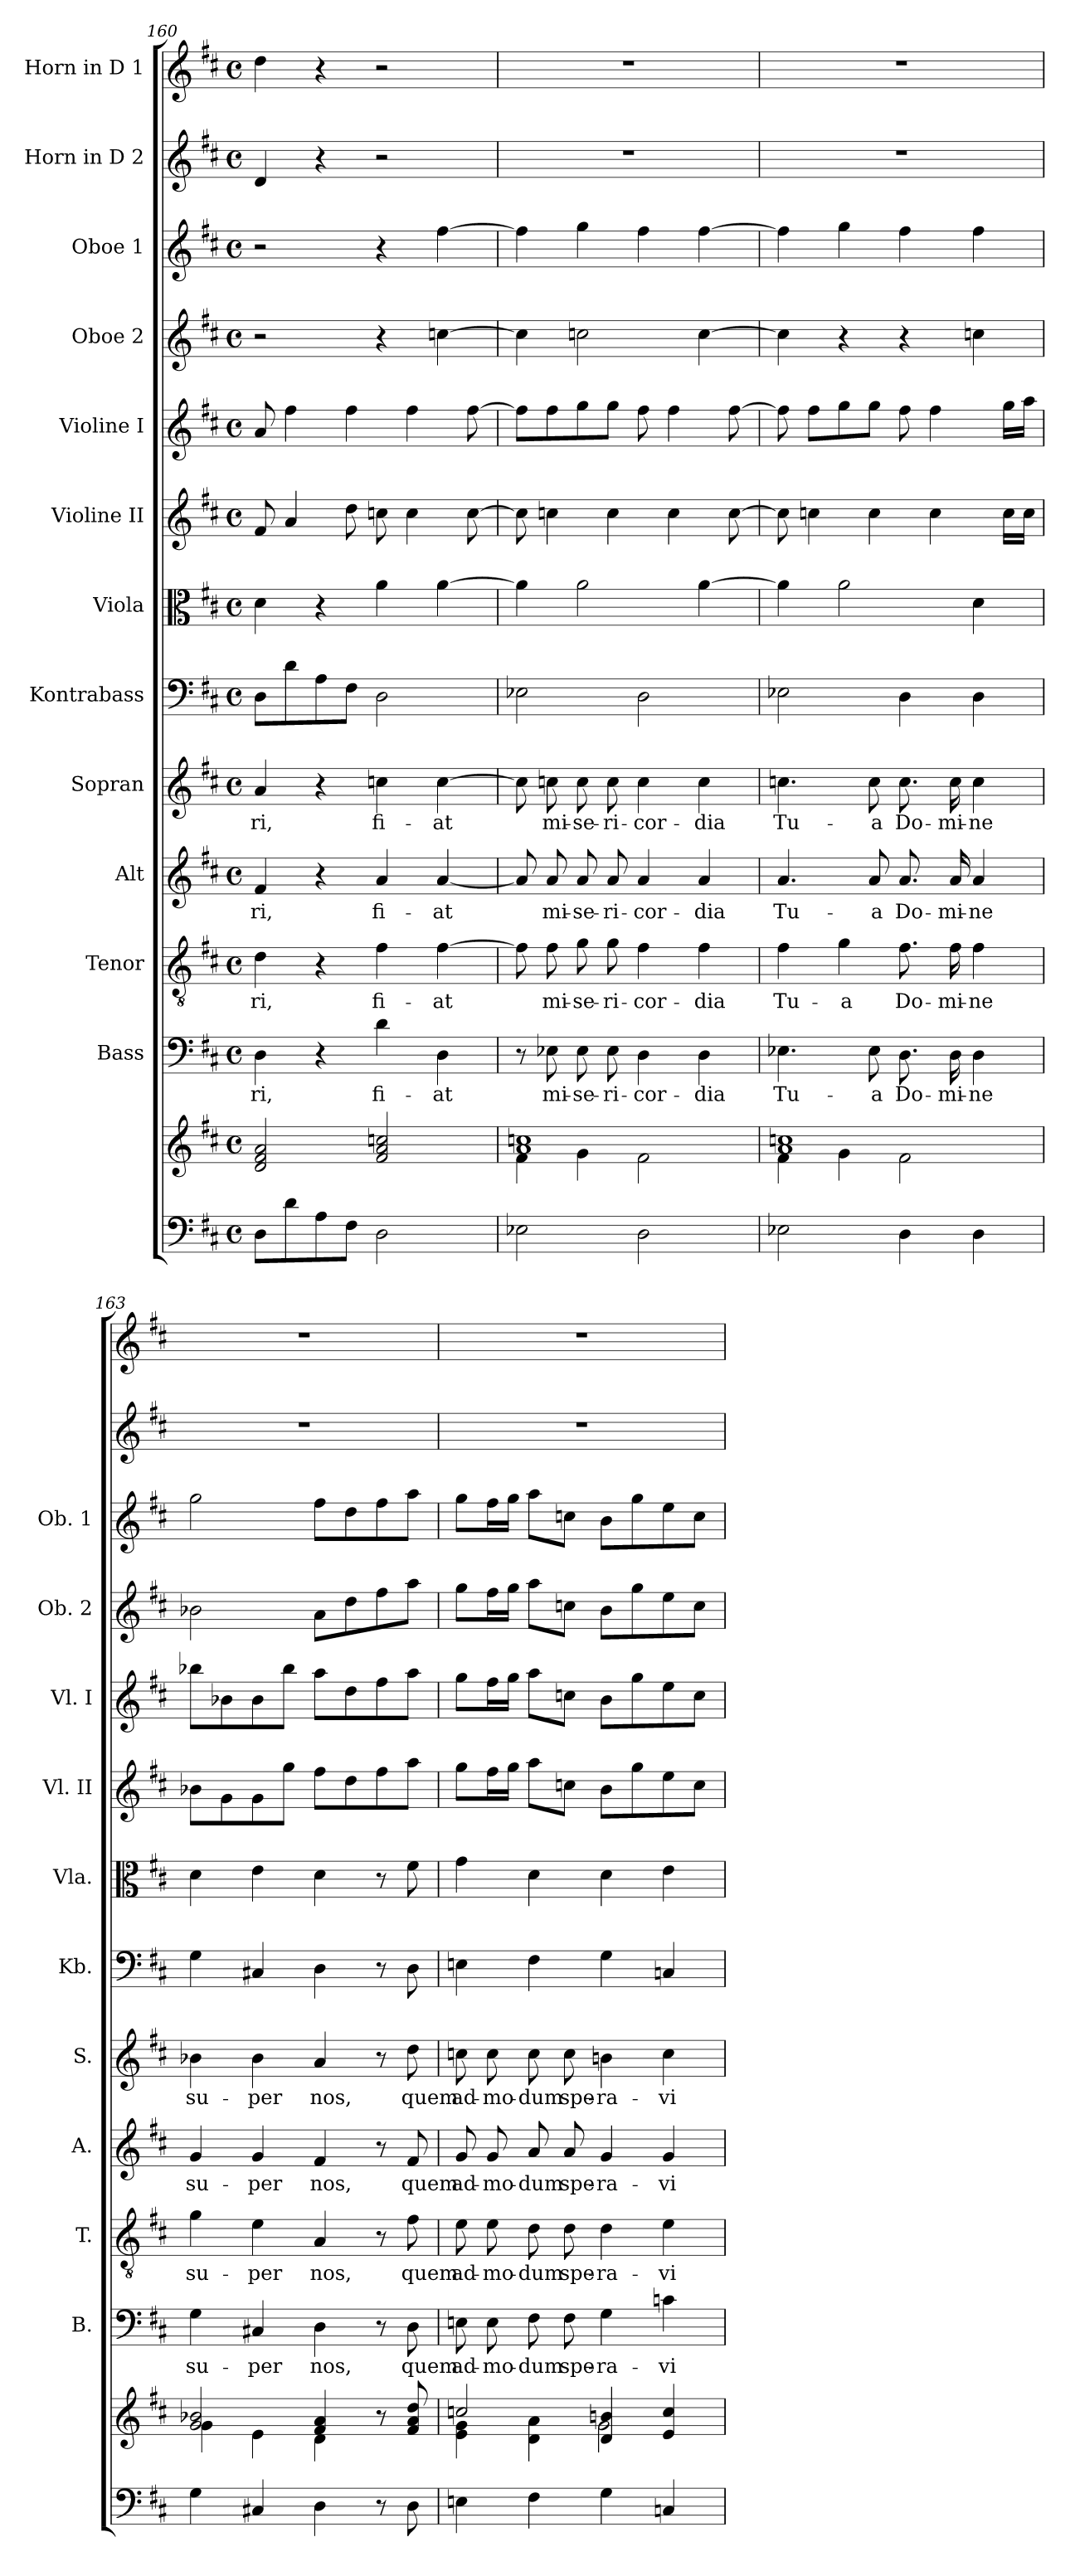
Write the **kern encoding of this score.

**kern	**kern	**kern	**text	**kern	**text	**kern	**text	**kern	**text	**kern	**kern	**kern	**kern	**kern	**kern	**kern	**kern
*part13	*part13	*part12	*part12	*part11	*part11	*part10	*part10	*part9	*part9	*part8	*part7	*part6	*part5	*part4	*part3	*part2	*part1
*staff14	*staff13	*staff12	*staff12	*staff11	*staff11	*staff10	*staff10	*staff9	*staff9	*staff8	*staff7	*staff6	*staff5	*staff4	*staff3	*staff2	*staff1
*	*	*I"Bass	*	*I"Tenor	*	*I"Alt	*	*I"Sopran	*	*I"Kontrabass	*I"Viola	*I"Violine II	*I"Violine I	*I"Oboe 2	*I"Oboe 1	*I"Horn in D 2	*I"Horn in D 1
*	*	*I'B.	*	*I'T.	*	*I'A.	*	*I'S.	*	*I'Kb.	*I'Vla.	*I'Vl. II	*I'Vl. I	*I'Ob. 2	*I'Ob. 1	*	*
*clefF4	*clefG2	*clefF4	*	*clefGv2	*	*clefG2	*	*clefG2	*	*clefF4	*clefC3	*clefG2	*clefG2	*clefG2	*clefG2	*clefG2	*clefG2
*	*	*	*	*	*	*	*	*	*	*ITrd7c12	*	*	*	*	*	*ITrd7c12	*ITrd7c12
*k[f#c#]	*k[f#c#]	*k[f#c#]	*	*k[f#c#]	*	*k[f#c#]	*	*k[f#c#]	*	*k[f#c#]	*k[f#c#]	*k[f#c#]	*k[f#c#]	*k[f#c#]	*k[f#c#]	*k[f#c#]	*k[f#c#]
*D:	*D:	*D:	*	*D:	*	*D:	*	*D:	*	*D:	*D:	*D:	*D:	*D:	*D:	*D:	*D:
*M4/4	*M4/4	*M4/4	*	*M4/4	*	*M4/4	*	*M4/4	*	*M4/4	*M4/4	*M4/4	*M4/4	*M4/4	*M4/4	*M4/4	*M4/4
*met(c)	*met(c)	*met(c)	*	*met(c)	*	*met(c)	*	*met(c)	*	*met(c)	*met(c)	*met(c)	*met(c)	*met(c)	*met(c)	*met(c)	*met(c)
=160	=160	=160	=160	=160	=160	=160	=160	=160	=160	=160	=160	=160	=160	=160	=160	=160	=160
!	!	!	!LO:LY:b	!	!LO:LY:b	!	!LO:LY:b	!	!LO:LY:b	!	!	!	!	!	!	!	!
8D\L	2d/ 2f#/ 2a/	4D\	-ri,	4d\	-ri,	4f#/	-ri,	4a/	-ri,	8DD\L	4d\	8f#/	8a/	2r	2r	4D/	4d\
8d\	.	.	.	.	.	.	.	.	.	8D\	.	4a/	4ff#\	.	.	.	.
8A\	.	4r	.	4r	.	4r	.	4r	.	8AA\	4r	.	.	.	.	4r	4r
8F#\J	.	.	.	.	.	.	.	.	.	8FF#\J	.	8dd\	4ff#\	.	.	.	.
!	!	!	!LO:LY:b	!	!LO:LY:b	!	!LO:LY:b	!	!LO:LY:b	!	!	!	!	!	!	!	!
2D\	2f#/ 2a/ 2ccn/	4d\	fi-	4f#\	fi-	4a/	fi-	4ccn\	fi-	2DD\	4a\	8ccn\	.	4r	4r	2r	2r
.	.	.	.	.	.	.	.	.	.	.	.	4cc\	4ff#\	.	.	.	.
!	!	!	!LO:LY:b	!	!LO:LY:b	!	!LO:LY:b	!	!LO:LY:b	!	!	!	!	!	!	!	!
.	.	4D\	-at	[4f#\	-at	[4a/	-at	[4cc\	-at	.	[4a\	.	.	[4ccn\	[4ff#\	.	.
.	.	.	.	.	.	.	.	.	.	.	.	[8cc\	[8ff#\	.	.	.	.
=161	=161	=161	=161	=161	=161	=161	=161	=161	=161	=161	=161	=161	=161	=161	=161	=161	=161
*	*^	*	*	*	*	*	*	*	*	*	*	*	*	*	*	*	*
2E-X\	1a 1ccn	4f#\	8r	.	8f#\]	.	8a/]	.	8cc\]	.	2EE-X\	4a\]	8cc\]	8ff#\L]	4cc\]	4ff#\]	1r	1r
!	!	!	!	!LO:LY:b	!	!LO:LY:b	!	!LO:LY:b	!	!LO:LY:b	!	!	!	!	!	!	!	!
.	.	.	8E-X\	mi-	8f#\	mi-	8a/	mi-	8ccn\	mi-	.	.	4ccn\	8ff#\	.	.	.	.
!	!	!	!	!LO:LY:b	!	!LO:LY:b	!	!LO:LY:b	!	!LO:LY:b	!	!	!	!	!	!	!	!
.	.	4g\	8E-\	-se-	8g\	-se-	8a/	-se-	8cc\	-se-	.	2a\	.	8gg\	2ccn\	4gg\	.	.
!	!	!	!	!LO:LY:b	!	!LO:LY:b	!	!LO:LY:b	!	!LO:LY:b	!	!	!	!	!	!	!	!
.	.	.	8E-\	-ri-	8g\	-ri-	8a/	-ri-	8cc\	-ri-	.	.	4cc\	8gg\J	.	.	.	.
!	!	!	!	!LO:LY:b	!	!LO:LY:b	!	!LO:LY:b	!	!LO:LY:b	!	!	!	!	!	!	!	!
2D\	.	2f#\	4D\	-cor-	4f#\	-cor-	4a/	-cor-	4cc\	-cor-	2DD\	.	.	8ff#\	.	4ff#\	.	.
.	.	.	.	.	.	.	.	.	.	.	.	.	4cc\	4ff#\	.	.	.	.
!	!	!	!	!LO:LY:b	!	!LO:LY:b	!	!LO:LY:b	!	!LO:LY:b	!	!	!	!	!	!	!	!
.	.	.	4D\	-dia	4f#\	-dia	4a/	-dia	4cc\	-dia	.	[4a\	.	.	[4cc\	[4ff#\	.	.
.	.	.	.	.	.	.	.	.	.	.	.	.	[8cc\	[8ff#\	.	.	.	.
=162	=162	=162	=162	=162	=162	=162	=162	=162	=162	=162	=162	=162	=162	=162	=162	=162	=162	=162
!	!	!	!	!LO:LY:b	!	!LO:LY:b	!	!LO:LY:b	!	!LO:LY:b	!	!	!	!	!	!	!	!
2E-X\	1a 1ccn	4f#\	4.E-X\	Tu-	4f#\	Tu-	4.a/	Tu-	4.ccn\	Tu-	2EE-X\	4a\]	8cc\]	8ff#\]	4cc\]	4ff#\]	1r	1r
.	.	.	.	.	.	.	.	.	.	.	.	.	4ccn\	8ff#\L	.	.	.	.
!	!	!	!	!	!	!LO:LY:b	!	!	!	!	!	!	!	!	!	!	!	!
.	.	4g\	.	.	4g\	-a	.	.	.	.	.	2a\	.	8gg\	4r	4gg\	.	.
!	!	!	!	!LO:LY:b	!	!	!	!LO:LY:b	!	!LO:LY:b	!	!	!	!	!	!	!	!
.	.	.	8E-\	-a	.	.	8a/	-a	8cc\	-a	.	.	4cc\	8gg\J	.	.	.	.
!	!	!	!	!LO:LY:b	!	!LO:LY:b	!	!LO:LY:b	!	!LO:LY:b	!	!	!	!	!	!	!	!
4D\	.	2f#\	8.D\	Do-	8.f#\	Do-	8.a/	Do-	8.cc\	Do-	4DD\	.	.	8ff#\	4r	4ff#\	.	.
.	.	.	.	.	.	.	.	.	.	.	.	.	4cc\	4ff#\	.	.	.	.
!	!	!	!	!LO:LY:b	!	!LO:LY:b	!	!LO:LY:b	!	!LO:LY:b	!	!	!	!	!	!	!	!
.	.	.	16D\	-mi-	16f#\	-mi-	16a/	-mi-	16cc\	-mi-	.	.	.	.	.	.	.	.
!	!	!	!	!LO:LY:b	!	!LO:LY:b	!	!LO:LY:b	!	!LO:LY:b	!	!	!	!	!	!	!	!
4D\	.	.	4D\	-ne	4f#\	-ne	4a/	-ne	4cc\	-ne	4DD\	4d\	.	.	4ccn\	4ff#\	.	.
.	.	.	.	.	.	.	.	.	.	.	.	.	16cc\LL	16gg\LL	.	.	.	.
.	.	.	.	.	.	.	.	.	.	.	.	.	16cc\JJ	16aa\JJ	.	.	.	.
!!LO:PB:g=z
=163	=163	=163	=163	=163	=163	=163	=163	=163	=163	=163	=163	=163	=163	=163	=163	=163	=163	=163
!	!	!	!	!LO:LY:b	!	!LO:LY:b	!	!LO:LY:b	!	!LO:LY:b	!	!	!	!	!	!	!	!
4G\	2g/ 2b-X/	4g\	4G\	su-	4g\	su-	4g/	su-	4b-X\	su-	4GG\	4d\	8b-X\L	8bb-X\L	2b-X\	2gg\	1r	1r
.	.	.	.	.	.	.	.	.	.	.	.	.	8g\	8b-X\	.	.	.	.
!	!	!	!	!LO:LY:b	!	!LO:LY:b	!	!LO:LY:b	!	!LO:LY:b	!	!	!	!	!	!	!	!
4C#X/	.	4e\	4C#X/	-per	4e\	-per	4g/	-per	4b-\	-per	4CC#X/	4e\	8g\	8b-\	.	.	.	.
.	.	.	.	.	.	.	.	.	.	.	.	.	8gg\J	8bb-\J	.	.	.	.
!	!	!	!	!LO:LY:b	!	!LO:LY:b	!	!LO:LY:b	!	!LO:LY:b	!	!	!	!	!	!	!	!
4D\	4f#/ 4a/	4d\	4D\	nos,	4A/	nos,	4f#/	nos,	4a/	nos,	4DD\	4d\	8ff#\L	8aa\L	8a\L	8ff#\L	.	.
.	.	.	.	.	.	.	.	.	.	.	.	.	8dd\	8dd\	8dd\	8dd\	.	.
8r	8r	4ryy	8r	.	8r	.	8r	.	8r	.	8r	8r	8ff#\	8ff#\	8ff#\	8ff#\	.	.
!	!	!	!	!LO:LY:b	!	!LO:LY:b	!	!LO:LY:b	!	!LO:LY:b	!	!	!	!	!	!	!	!
8D\	8f#/ 8a/ 8dd/	.	8D\	quem	8f#\	quem	8f#/	quem	8dd\	quem	8DD\	8f#\	8aa\J	8aa\J	8aa\J	8aa\J	.	.
=164	=164	=164	=164	=164	=164	=164	=164	=164	=164	=164	=164	=164	=164	=164	=164	=164	=164	=164
!	!	!	!	!LO:LY:b	!	!LO:LY:b	!	!LO:LY:b	!	!LO:LY:b	!	!	!	!	!	!	!	!
4En\	2ccn/	4e\ 4g\	8En\	ad-	8e\	ad-	8g/	ad-	8ccn\	ad-	4EEn\	4g\	8gg\L	8gg\L	8gg\L	8gg\L	1r	1r
!	!	!	!	!LO:LY:b	!	!LO:LY:b	!	!LO:LY:b	!	!LO:LY:b	!	!	!	!	!	!	!	!
.	.	.	8E\	-mo-	8e\	-mo-	8g/	-mo-	8cc\	-mo-	.	.	16ff#\L	16ff#\L	16ff#\L	16ff#\L	.	.
.	.	.	.	.	.	.	.	.	.	.	.	.	16gg\JJ	16gg\JJ	16gg\JJ	16gg\JJ	.	.
!	!	!	!	!LO:LY:b	!	!LO:LY:b	!	!LO:LY:b	!	!LO:LY:b	!	!	!	!	!	!	!	!
4F#\	.	4d\ 4a\	8F#\	-dum	8d\	-dum	8a/	-dum	8cc\	-dum	4FF#\	4d\	8aa\L	8aa\L	8aa\L	8aa\L	.	.
!	!	!	!	!LO:LY:b	!	!LO:LY:b	!	!LO:LY:b	!	!LO:LY:b	!	!	!	!	!	!	!	!
.	.	.	8F#\	spe-	8d\	spe-	8a/	spe-	8cc\	spe-	.	.	8ccn\J	8ccn\J	8ccn\J	8ccn\J	.	.
!	!	!	!	!LO:LY:b	!	!LO:LY:b	!	!LO:LY:b	!	!LO:LY:b	!	!	!	!	!	!	!	!
4G\	4d/ 4bn/	2g\	4G\	-ra-	4d\	-ra-	4g/	-ra-	4bn\	-ra-	4GG\	4d\	8b\L	8b\L	8b\L	8b\L	.	.
.	.	.	.	.	.	.	.	.	.	.	.	.	8gg\	8gg\	8gg\	8gg\	.	.
!	!	!	!	!LO:LY:b	!	!LO:LY:b	!	!LO:LY:b	!	!LO:LY:b	!	!	!	!	!	!	!	!
4Cn/	4e/ 4cc/	.	4cn\	-vi-	4e\	-vi-	4g/	-vi-	4cc\	-vi-	4CCn/	4e\	8ee\	8ee\	8ee\	8ee\	.	.
.	.	.	.	.	.	.	.	.	.	.	.	.	8cc\J	8cc\J	8cc\J	8cc\J	.	.
*	*v	*v	*	*	*	*	*	*	*	*	*	*	*	*	*	*	*	*
=	=	=	=	=	=	=	=	=	=	=	=	=	=	=	=	=	=
*-	*-	*-	*-	*-	*-	*-	*-	*-	*-	*-	*-	*-	*-	*-	*-	*-	*-
